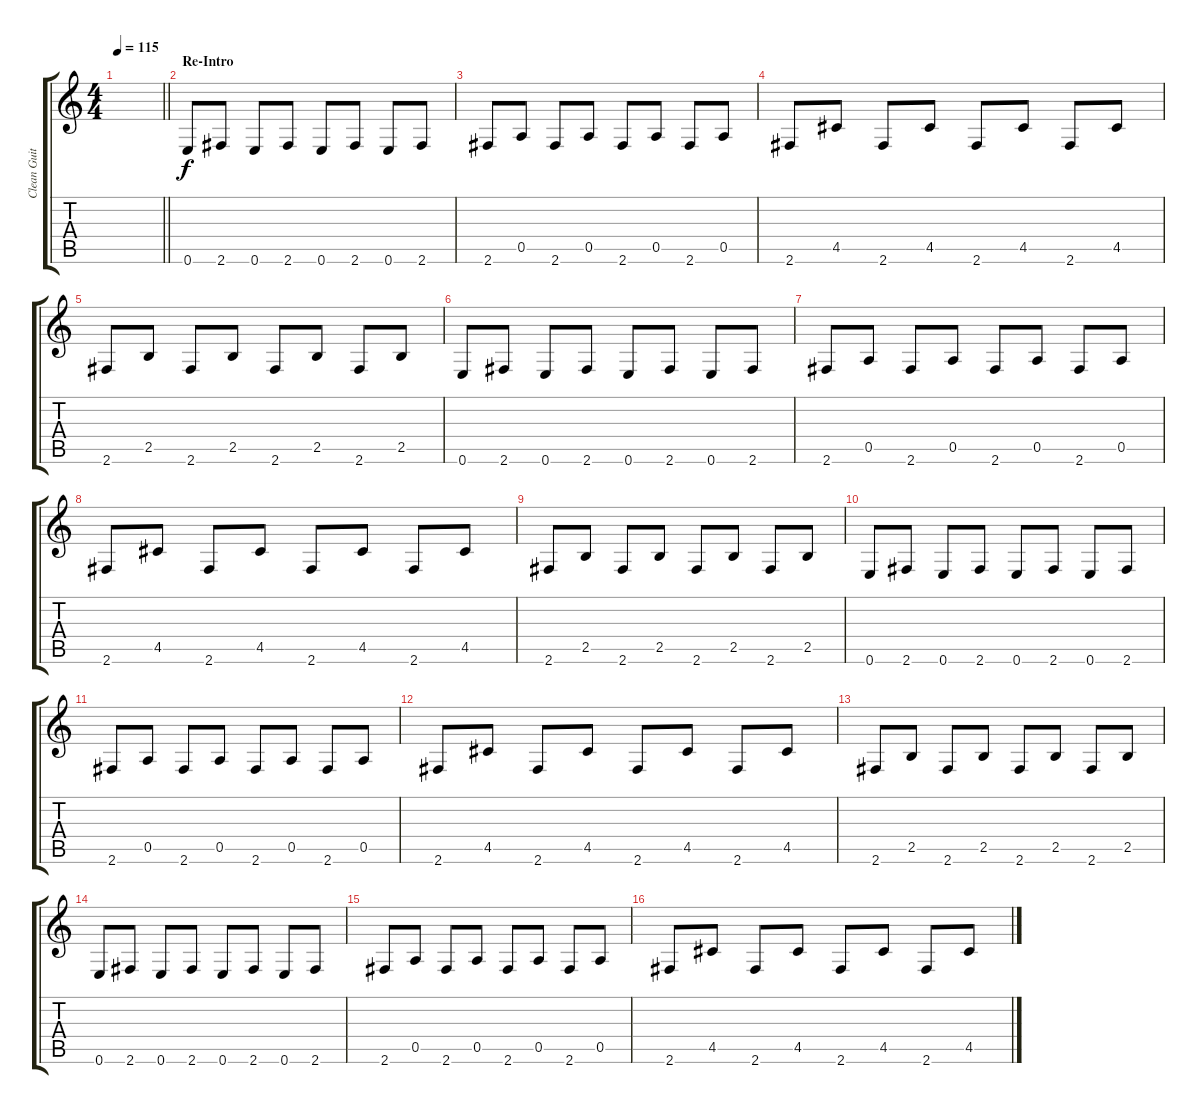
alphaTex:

\track ("Clean Guitar " "Clean Guit") {instrument electricguitarclean}
\staff {score tabs}
\tuning (E4 B3 G3 D3 A2 E2) {hide}
\ts (4 4)
\tempo 115
\clef g2
\barLineRight lightlight
\ks c
|
\section ("" "Re-Intro")
0.6.8 2.6.8 0.6.8 2.6.8 0.6.8 2.6.8 0.6.8 2.6.8 |
2.6.8 0.5.8 2.6.8 0.5.8 2.6.8 0.5.8 2.6.8 0.5.8 |
2.6.8 4.5.8 2.6.8 4.5.8 2.6.8 4.5.8 2.6.8 4.5.8 |
2.6.8 2.5.8 2.6.8 2.5.8 2.6.8 2.5.8 2.6.8 2.5.8 |
0.6.8 2.6.8 0.6.8 2.6.8 0.6.8 2.6.8 0.6.8 2.6.8 |
2.6.8 0.5.8 2.6.8 0.5.8 2.6.8 0.5.8 2.6.8 0.5.8 |
2.6.8 4.5.8 2.6.8 4.5.8 2.6.8 4.5.8 2.6.8 4.5.8 |
2.6.8 2.5.8 2.6.8 2.5.8 2.6.8 2.5.8 2.6.8 2.5.8 |
0.6.8 2.6.8 0.6.8 2.6.8 0.6.8 2.6.8 0.6.8 2.6.8 |
2.6.8 0.5.8 2.6.8 0.5.8 2.6.8 0.5.8 2.6.8 0.5.8 |
2.6.8 4.5.8 2.6.8 4.5.8 2.6.8 4.5.8 2.6.8 4.5.8 |
2.6.8 2.5.8 2.6.8 2.5.8 2.6.8 2.5.8 2.6.8 2.5.8 |
0.6.8 2.6.8 0.6.8 2.6.8 0.6.8 2.6.8 0.6.8 2.6.8 |
2.6.8 0.5.8 2.6.8 0.5.8 2.6.8 0.5.8 2.6.8 0.5.8 |
2.6.8 4.5.8 2.6.8 4.5.8 2.6.8 4.5.8 2.6.8 4.5.8
